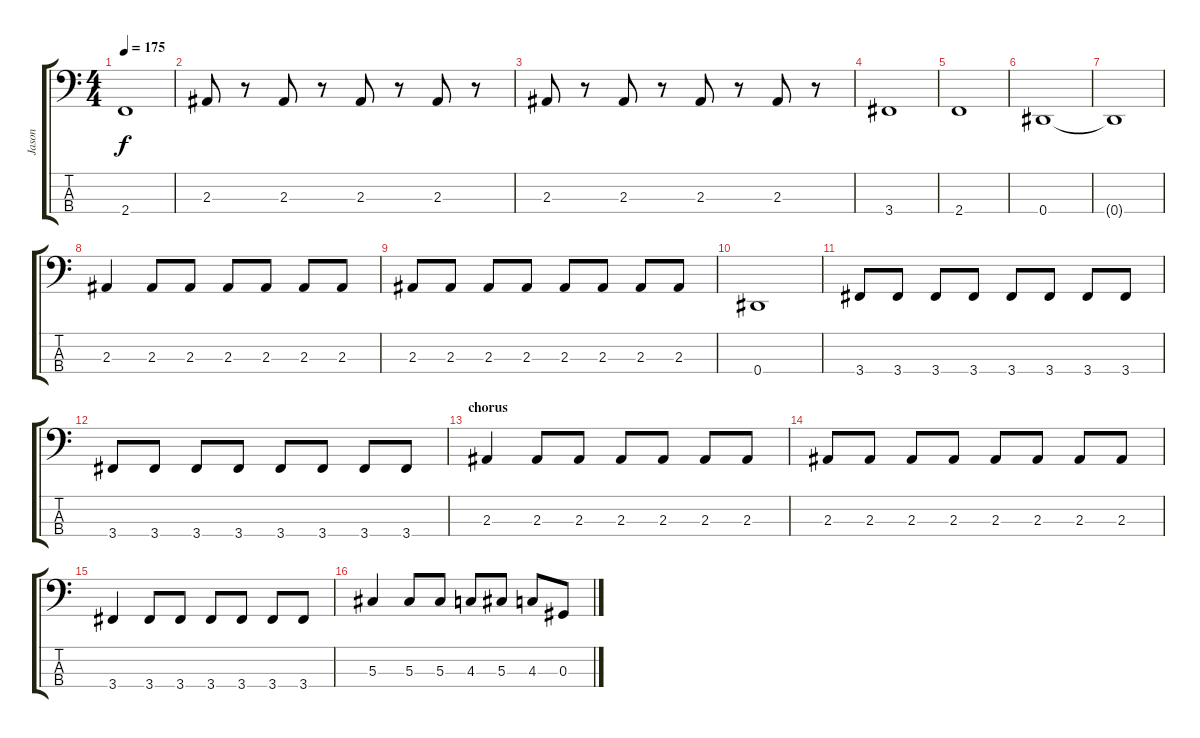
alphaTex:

\track ("Jason" "Jason") {instrument electricbasspick}
\staff {score tabs}
\tuning (Gb2 Db2 Ab1 Eb1) {hide}
\ts (4 4)
\tempo 175
\clef f4
\ks c
2.4.1{dy f} |
2.3.8 r.8 2.3.8 r.8 2.3.8 r.8 2.3.8 r.8 |
2.3.8 r.8 2.3.8 r.8 2.3.8 r.8 2.3.8 r.8 |
3.4.1 |
2.4.1 |
0.4.1 |
0.4{t}.1 |
2.3.4 2.3.8 2.3.8 2.3.8 2.3.8 2.3.8 2.3.8 |
2.3.8 2.3.8 2.3.8 2.3.8 2.3.8 2.3.8 2.3.8 2.3.8 |
0.4.1 |
3.4.8 3.4.8 3.4.8 3.4.8 3.4.8 3.4.8 3.4.8 3.4.8 |
3.4.8 3.4.8 3.4.8 3.4.8 3.4.8 3.4.8 3.4.8 3.4.8 |
\section ("" "chorus")
2.3.4 2.3.8 2.3.8 2.3.8 2.3.8 2.3.8 2.3.8 |
2.3.8 2.3.8 2.3.8 2.3.8 2.3.8 2.3.8 2.3.8 2.3.8 |
3.4.4 3.4.8 3.4.8 3.4.8 3.4.8 3.4.8 3.4.8 |
5.3.4 5.3.8 5.3.8 4.3.8 5.3.8 4.3.8 0.3.8
